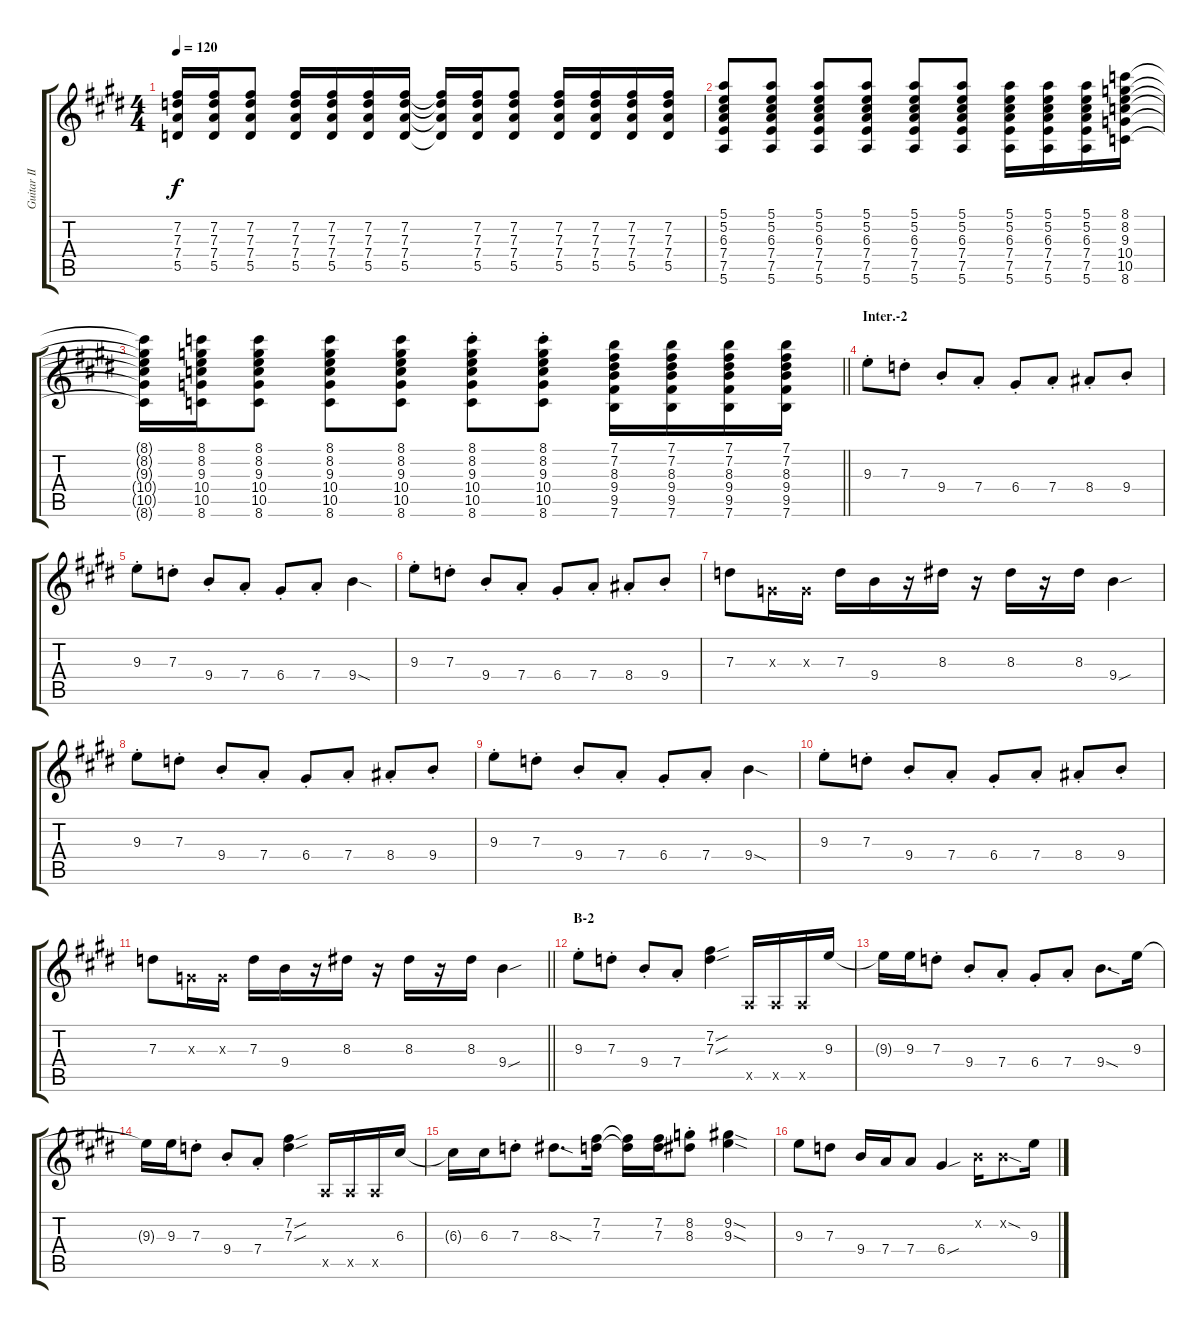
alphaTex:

\track ("Guitar II (Nakano Azusa)" "Guitar II ") {instrument distortionguitar}
\staff {score tabs}
\tuning (E4 B3 G3 D3 A2 E2) {hide}
\ts (4 4)
\tempo 120
\clef g2
\ks e
(7.2{t} 7.3{t} 7.4{t} 5.5{t}).16{dy f} (7.2 7.3 7.4 5.5).16 (7.2 7.3 7.4 5.5).8 (7.2 7.3 7.4 5.5).16 (7.2 7.3 7.4 5.5).16 (7.2 7.3 7.4 5.5).16 (7.2 7.3 7.4 5.5).16 (7.2{t} 7.3{t} 7.4{t} 5.5{t}).16 (7.2 7.3 7.4 5.5).16 (7.2 7.3 7.4 5.5).8 (7.2 7.3 7.4 5.5).16 (7.2 7.3 7.4 5.5).16 (7.2 7.3 7.4 5.5).16 (7.2 7.3 7.4 5.5).16 |
(5.1 5.2 6.3 7.4 7.5 5.6).8 (5.1 5.2 6.3 7.4 7.5 5.6).8 (5.1 5.2 6.3 7.4 7.5 5.6).8 (5.1 5.2 6.3 7.4 7.5 5.6).8 (5.1 5.2 6.3 7.4 7.5 5.6).8 (5.1 5.2 6.3 7.4 7.5 5.6).8 (5.1 5.2 6.3 7.4 7.5 5.6).16 (5.1 5.2 6.3 7.4 7.5 5.6).16 (5.1 5.2 6.3 7.4 7.5 5.6).16 (8.1 8.2 9.3 10.4 10.5 8.6).16 |
\barLineRight lightlight
(8.1{t} 8.2{t} 9.3{t} 10.4{t} 10.5{t} 8.6{t}).16 (8.1 8.2 9.3 10.4 10.5 8.6).16 (8.1 8.2 9.3 10.4 10.5 8.6).8 (8.1 8.2 9.3 10.4 10.5 8.6).8 (8.1 8.2 9.3 10.4 10.5 8.6).8 (8.1{st} 8.2{st} 9.3{st} 10.4{st} 10.5{st} 8.6{st}).8 (8.1{st} 8.2{st} 9.3{st} 10.4{st} 10.5{st} 8.6{st}).8 (7.1 7.2 8.3 9.4 9.5 7.6).16 (7.1 7.2 8.3 9.4 9.5 7.6).16 (7.1 7.2 8.3 9.4 9.5 7.6).16 (7.1 7.2 8.3 9.4 9.5 7.6).16 |
\section ("" "Inter.-2")
9.3{st}.8 7.3{st}.8 9.4{st}.8 7.4{st}.8 6.4{st}.8 7.4{st}.8 8.4{st}.8 9.4{st}.8 |
9.3{st}.8 7.3{st}.8 9.4{st}.8 7.4{st}.8 6.4{st}.8 7.4{st}.8 9.4{sod}.4 |
9.3{st}.8 7.3{st}.8 9.4{st}.8 7.4{st}.8 6.4{st}.8 7.4{st}.8 8.4{st}.8 9.4{st}.8 |
7.3.8 0.3{x}.16 0.3{x}.16 7.3.16 9.4.16 r.16 8.3.16 r.16 8.3.16 r.16 8.3.16 9.4{sou}.4 |
9.3{st}.8 7.3{st}.8 9.4{st}.8 7.4{st}.8 6.4{st}.8 7.4{st}.8 8.4{st}.8 9.4{st}.8 |
9.3{st}.8 7.3{st}.8 9.4{st}.8 7.4{st}.8 6.4{st}.8 7.4{st}.8 9.4{sod}.4 |
9.3{st}.8 7.3{st}.8 9.4{st}.8 7.4{st}.8 6.4{st}.8 7.4{st}.8 8.4{st}.8 9.4{st}.8 |
\barLineRight lightlight
7.3.8 0.3{x}.16 0.3{x}.16 7.3.16 9.4.16 r.16 8.3.16 r.16 8.3.16 r.16 8.3.16 9.4{sou}.4 |
\section ("" "B-2")
9.3{st}.8 7.3{st}.8 9.4{st}.8 7.4{st}.8 (7.2{sou} 7.3{sou}).4 0.5{x}.16 0.5{x}.16 0.5{x}.16 9.3.16 |
9.3{t}.16 9.3.16 7.3{st}.8 9.4{st}.8 7.4{st}.8 6.4{st}.8 7.4{st}.8 9.4{sod}.8{d} 9.3.16 |
9.3{t}.16 9.3.16 7.3{st}.8 9.4{st}.8 7.4{st}.8 (7.2{sou} 7.3{sou}).4 0.5{x}.16 0.5{x}.16 0.5{x}.16 6.3.16 |
6.3{t}.16 6.3.16 7.3{st}.8 8.3{sod}.8{d} (7.2 7.3).16 (7.2{t} 7.3{t}).16 (7.2 7.3).16 (8.2{st} 8.3{st}).8 (9.2{sod} 9.3{sod}).4 |
9.3.8 7.3.8 9.4.16 7.4.16 7.4.8 6.4{sou}.4 0.2{x}.16 0.2{sod x}.8 9.3.16
